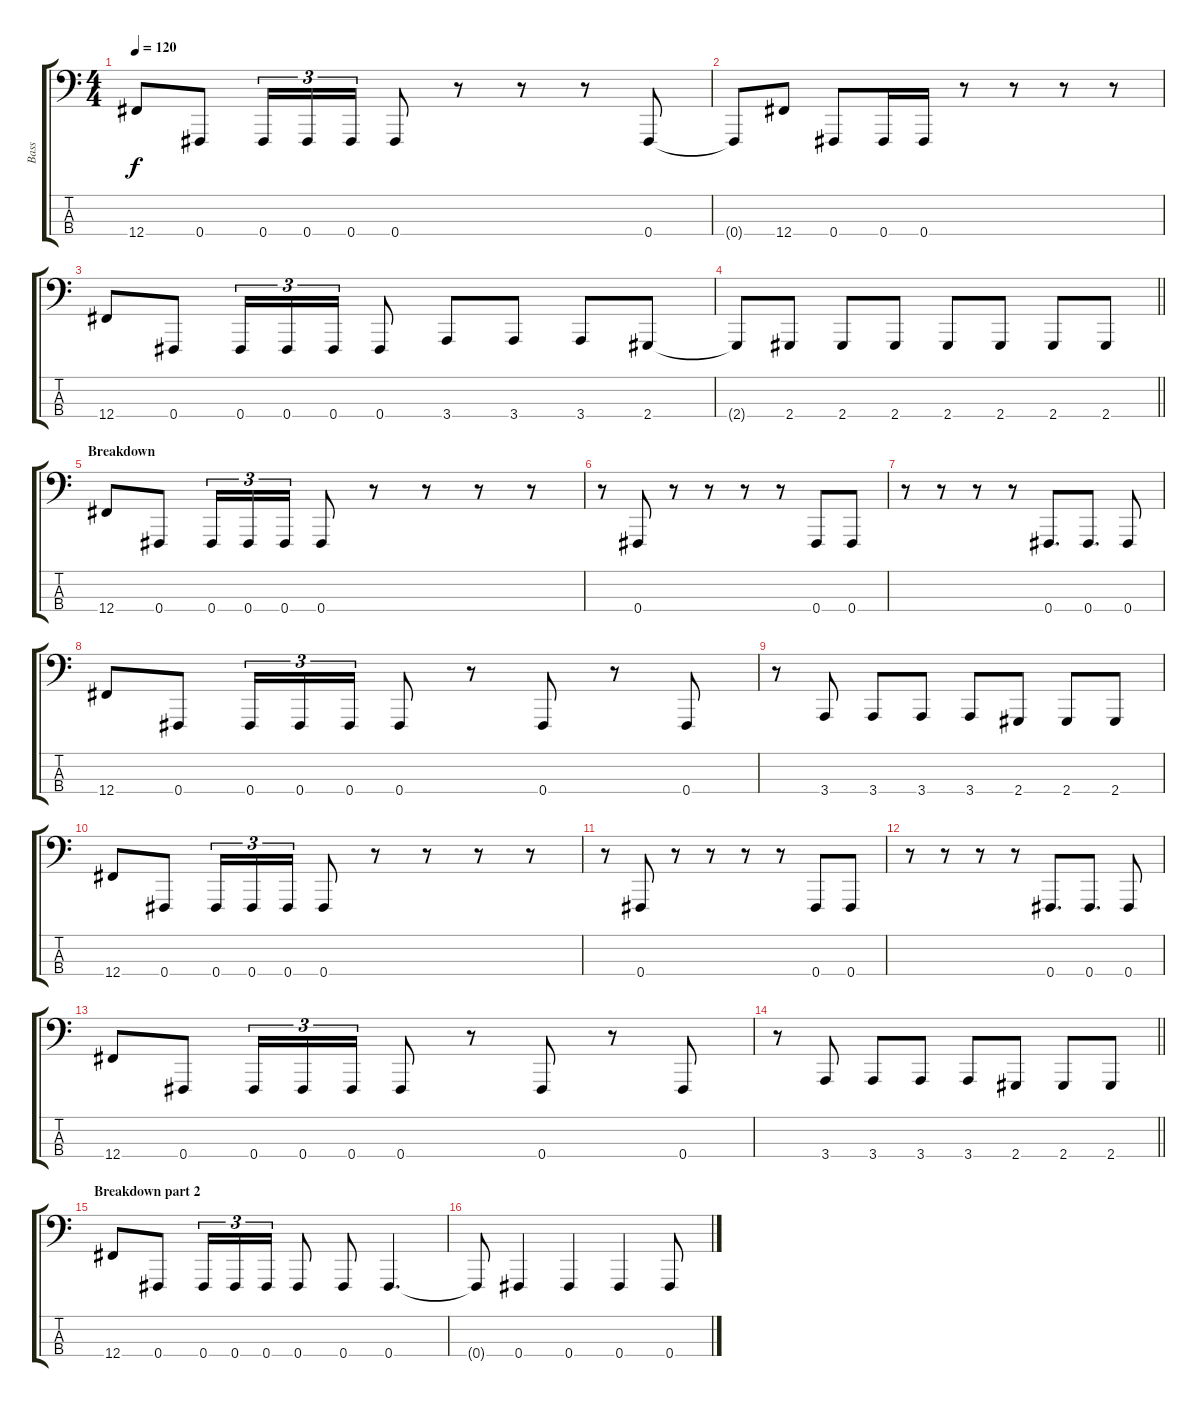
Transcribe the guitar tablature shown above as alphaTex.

\track ("Bass" "Bass") {instrument electricbassfinger}
\staff {score tabs}
\tuning (E2 B1 Gb1 Gb0) {hide}
\ts (4 4)
\tempo 120
\clef f4
\ks c
12.4.8{dy f} 0.4.8 0.4.16{tu (3 2)} 0.4.16{tu (3 2)} 0.4.16{tu (3 2)} 0.4.8 r.8 r.8 r.8 0.4.8 |
0.4{t}.8 12.4.8 0.4.8 0.4.16 0.4.16 r.8 r.8 r.8 r.8 |
12.4.8 0.4.8 0.4.16{tu (3 2)} 0.4.16{tu (3 2)} 0.4.16{tu (3 2)} 0.4.8 3.4.8 3.4.8 3.4.8 2.4.8 |
\barLineRight lightlight
2.4{t}.8 2.4.8 2.4.8 2.4.8 2.4.8 2.4.8 2.4.8 2.4.8 |
\section ("" "Breakdown")
12.4.8 0.4.8 0.4.16{tu (3 2)} 0.4.16{tu (3 2)} 0.4.16{tu (3 2)} 0.4.8 r.8 r.8 r.8 r.8 |
r.8 0.4.8 r.8 r.8 r.8 r.8 0.4.8 0.4.8 |
r.8 r.8 r.8 r.8 0.4.8{d} 0.4.8{d} 0.4.8 |
12.4.8 0.4.8 0.4.16{tu (3 2)} 0.4.16{tu (3 2)} 0.4.16{tu (3 2)} 0.4.8 r.8 0.4.8 r.8 0.4.8 |
r.8 3.4.8 3.4.8 3.4.8 3.4.8 2.4.8 2.4.8 2.4.8 |
12.4.8 0.4.8 0.4.16{tu (3 2)} 0.4.16{tu (3 2)} 0.4.16{tu (3 2)} 0.4.8 r.8 r.8 r.8 r.8 |
r.8 0.4.8 r.8 r.8 r.8 r.8 0.4.8 0.4.8 |
r.8 r.8 r.8 r.8 0.4.8{d} 0.4.8{d} 0.4.8 |
12.4.8 0.4.8 0.4.16{tu (3 2)} 0.4.16{tu (3 2)} 0.4.16{tu (3 2)} 0.4.8 r.8 0.4.8 r.8 0.4.8 |
\barLineRight lightlight
r.8 3.4.8 3.4.8 3.4.8 3.4.8 2.4.8 2.4.8 2.4.8 |
\section ("" "Breakdown part 2")
12.4.8 0.4.8 0.4.16{tu (3 2)} 0.4.16{tu (3 2)} 0.4.16{tu (3 2)} 0.4.8 0.4.8 0.4.4{d} |
0.4{t}.8 0.4.4 0.4.4 0.4.4 0.4.8
